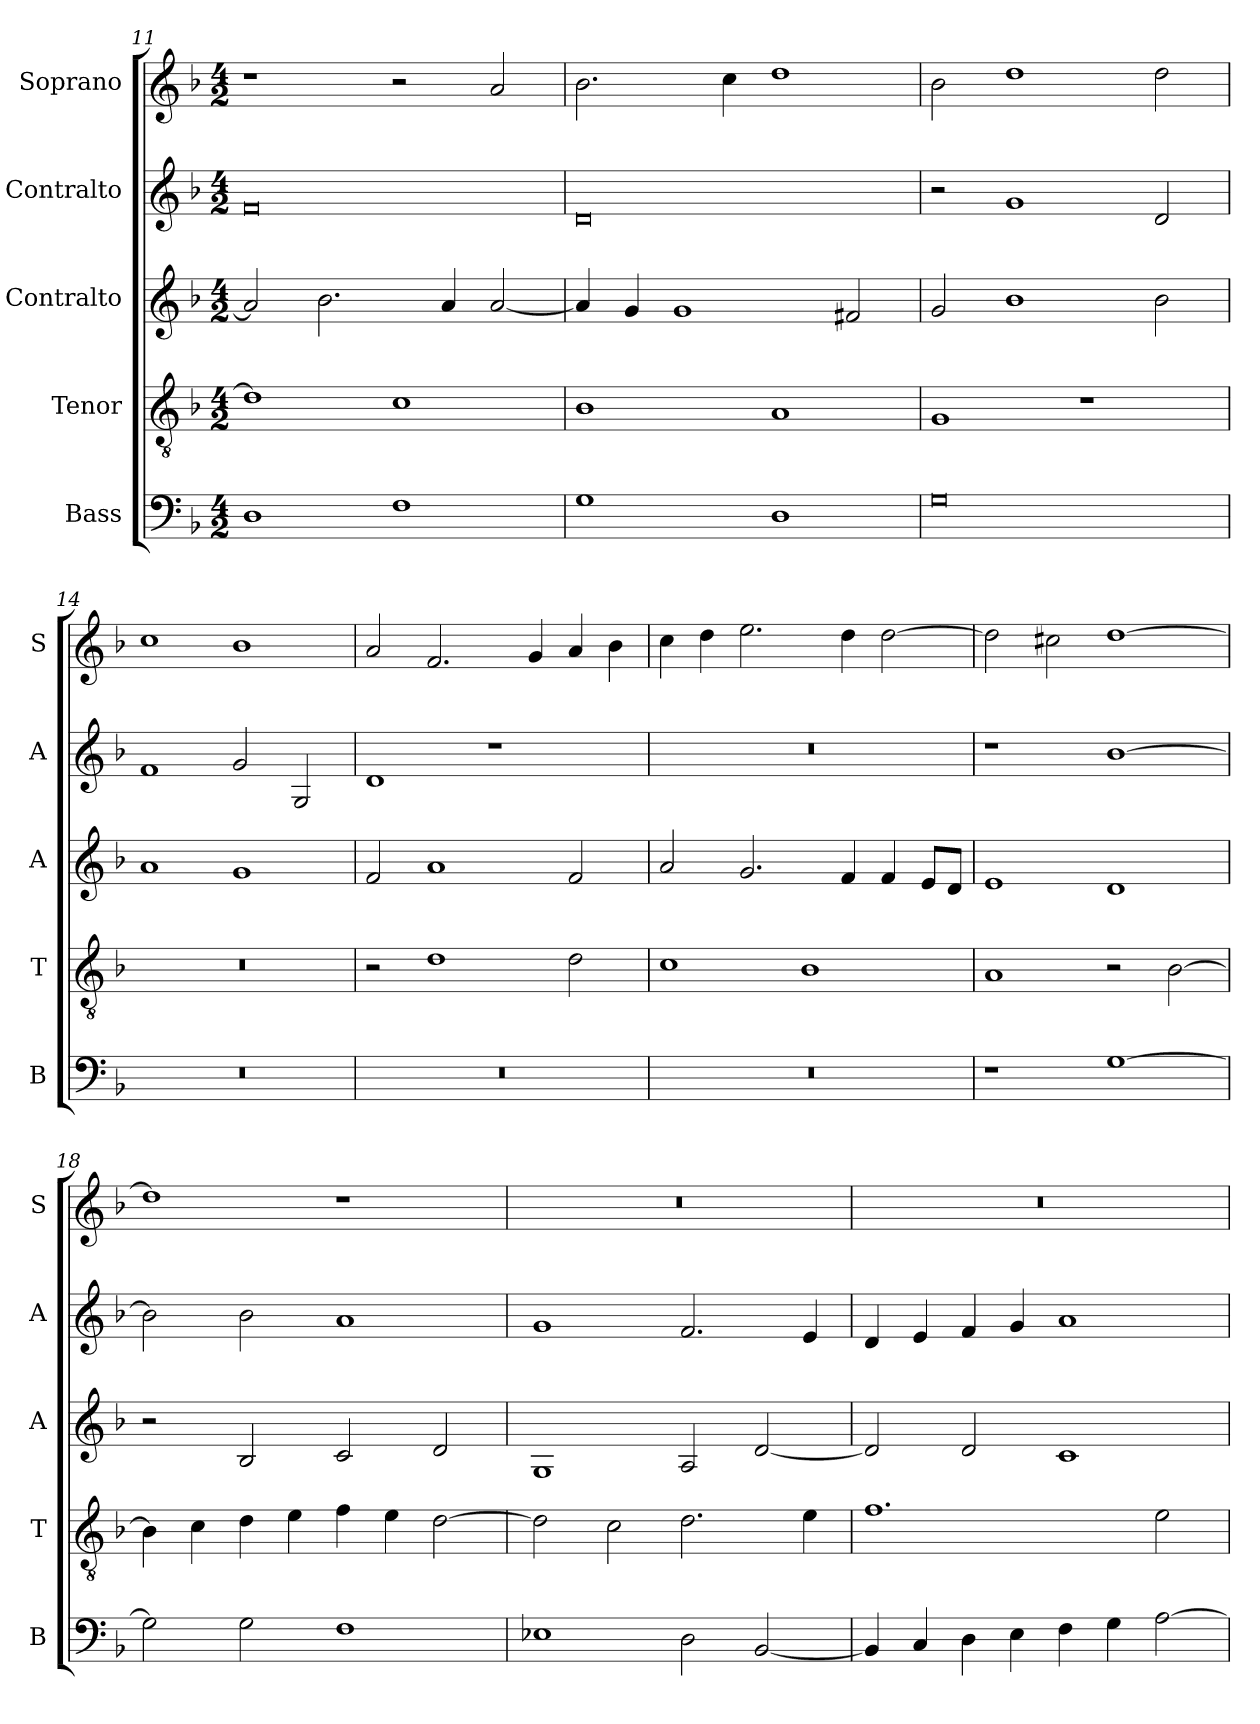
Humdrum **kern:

**kern	**kern	**kern	**kern	**kern
*part5	*part4	*part3	*part2	*part1
*staff5	*staff4	*staff3	*staff2	*staff1
*I"Bass	*I"Tenor	*I"Contralto	*I"Contralto	*I"Soprano
*I'B	*I'T	*I'A	*I'A	*I'S
*clefF4	*clefGv2	*clefG2	*clefG2	*clefG2
*k[b-]	*k[b-]	*k[b-]	*k[b-]	*k[b-]
*G:dor	*G:dor	*G:dor	*G:dor	*G:dor
*M4/2	*M4/2	*M4/2	*M4/2	*M4/2
=11	=11	=11	=11	=11
1D	1d]	2a]	0f	1r
.	.	2.b-	.	.
1F	1c	.	.	2r
.	.	4a	.	.
.	.	[2a	.	2a
=12	=12	=12	=12	=12
1G	1B-	4a]	0d	2.b-
.	.	4g	.	.
.	.	1g	.	.
.	.	.	.	4cc
1D	1A	.	.	1dd
.	.	2f#X	.	.
=13	=13	=13	=13	=13
0G	1G	2g	2r	2b-
.	.	1b-	1g	1dd
.	1r	.	.	.
.	.	2b-	2d	2dd
=14	=14	=14	=14	=14
0r	0r	1a	1f	1cc
.	.	1g	2g	1b-
.	.	.	2G	.
=15	=15	=15	=15	=15
0r	2r	2f	1d	2a
.	1d	1a	.	2.f
.	.	.	1r	.
.	.	.	.	4g
.	2d	2f	.	4a
.	.	.	.	4b-
=16	=16	=16	=16	=16
0r	1c	2a	0r	4cc
.	.	.	.	4dd
.	.	2.g	.	2.ee
.	1B-	.	.	.
.	.	4f	.	4dd
.	.	4f	.	[2dd
.	.	8e/L	.	.
.	.	8d/J	.	.
=17	=17	=17	=17	=17
1r	1A	1e	1r	2dd]
.	.	.	.	2cc#X
[1G	2r	1d	[1b-	[1dd
.	[2B-	.	.	.
=18	=18	=18	=18	=18
2G]	4B-]	2r	2b-]	1dd]
.	4c	.	.	.
2G	4d	2B-	2b-	.
.	4e	.	.	.
1F	4f	2c	1a	1r
.	4e	.	.	.
.	[2d	2d	.	.
=19	=19	=19	=19	=19
1E-X	2d]	1G	1g	0r
.	2c	.	.	.
2D	2.d	2A	2.f	.
[2BB-	.	[2d	.	.
.	4e	.	4e	.
=20	=20	=20	=20	=20
4BB-]	1.f	2d]	4d	0r
4C	.	.	4e	.
4D	.	2d	4f	.
4E	.	.	4g	.
4F	.	1c	1a	.
4G	.	.	.	.
[2A	2e	.	.	.
=	=	=	=	=
*-	*-	*-	*-	*-
